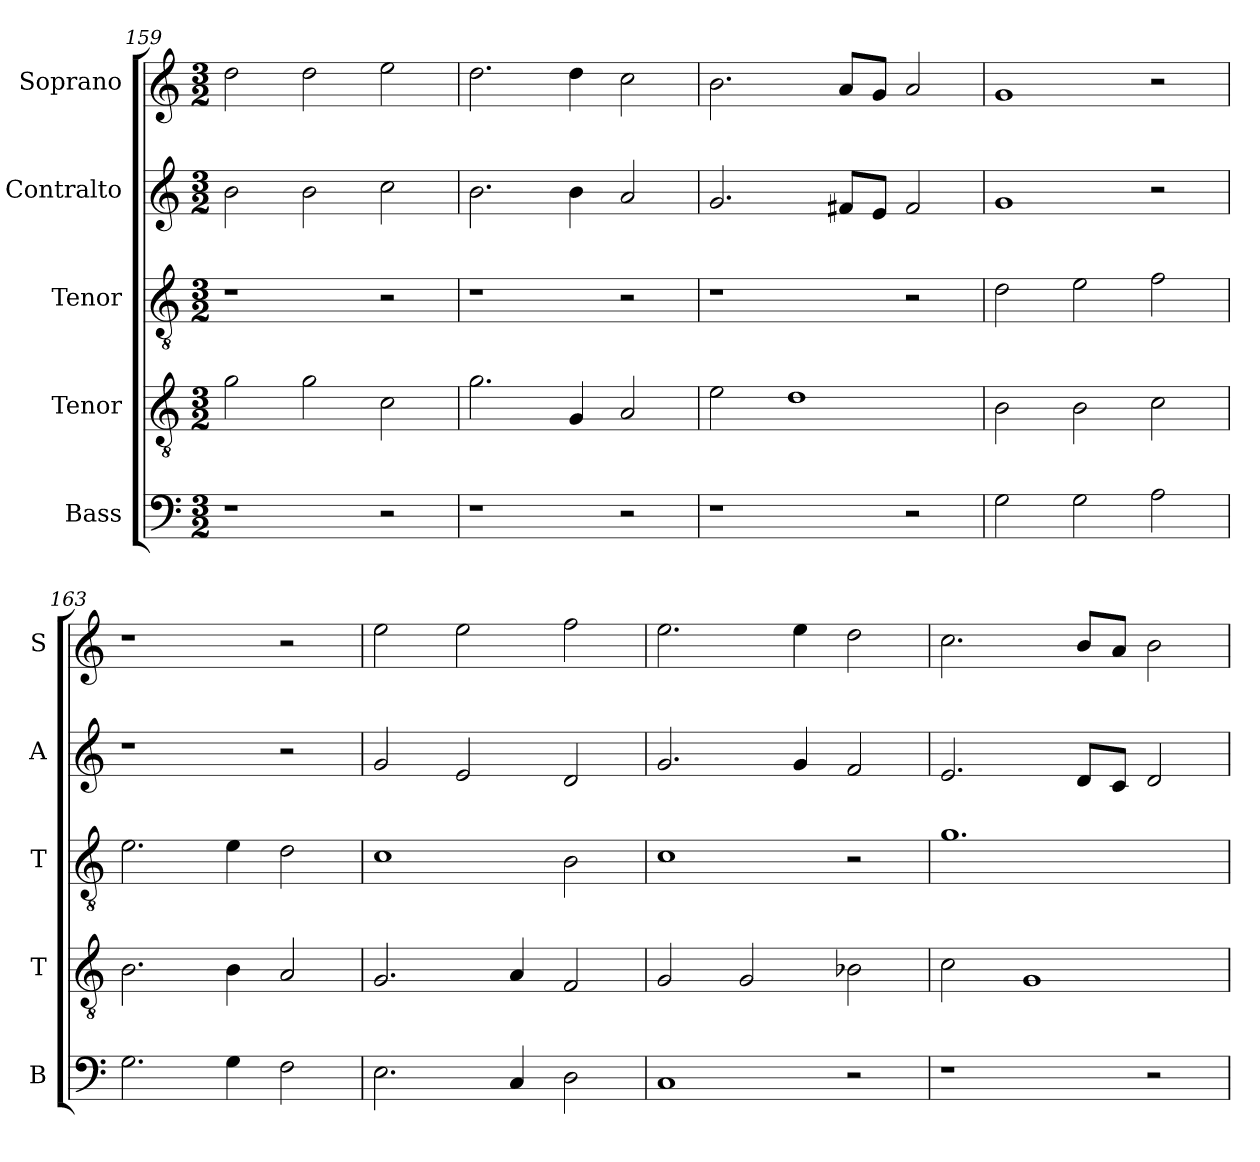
**kern	**kern	**kern	**kern	**kern
*part5	*part4	*part3	*part2	*part1
*staff5	*staff4	*staff3	*staff2	*staff1
*I"Bass	*I"Tenor	*I"Tenor	*I"Contralto	*I"Soprano
*I'B	*I'T	*I'T	*I'A	*I'S
*clefF4	*clefGv2	*clefGv2	*clefG2	*clefG2
*k[]	*k[]	*k[]	*k[]	*k[]
*C:ion	*C:ion	*C:ion	*C:ion	*C:ion
*M3/2	*M3/2	*M3/2	*M3/2	*M3/2
=159	=159	=159	=159	=159
1r	2g	1r	2b	2dd
.	2g	.	2b	2dd
2r	2c	2r	2cc	2ee
=160	=160	=160	=160	=160
1r	2.g	1r	2.b	2.dd
.	4G	.	4b	4dd
2r	2A	2r	2a	2cc
=161	=161	=161	=161	=161
1r	2e	1r	2.g	2.b
.	1d	.	.	.
.	.	.	8f#X/L	8a/L
.	.	.	8e/J	8g/J
2r	.	2r	2f#	2a
=162	=162	=162	=162	=162
2G	2B	2d	1g	1g
2G	2B	2e	.	.
2A	2c	2f	2r	2r
=163	=163	=163	=163	=163
2.G	2.B	2.e	1r	1r
4G	4B	4e	.	.
2F	2A	2d	2r	2r
=164	=164	=164	=164	=164
2.E	2.G	1c	2g	2ee
.	.	.	2e	2ee
4C	4A	.	.	.
2D	2F	2B	2d	2ff
=165	=165	=165	=165	=165
1C	2G	1c	2.g	2.ee
.	2G	.	.	.
.	.	.	4g	4ee
2r	2B-X	2r	2f	2dd
=166	=166	=166	=166	=166
1r	2c	1.g	2.e	2.cc
.	1G	.	.	.
.	.	.	8d/L	8b/L
.	.	.	8c/J	8a/J
2r	.	.	2d	2b
=	=	=	=	=
*-	*-	*-	*-	*-
